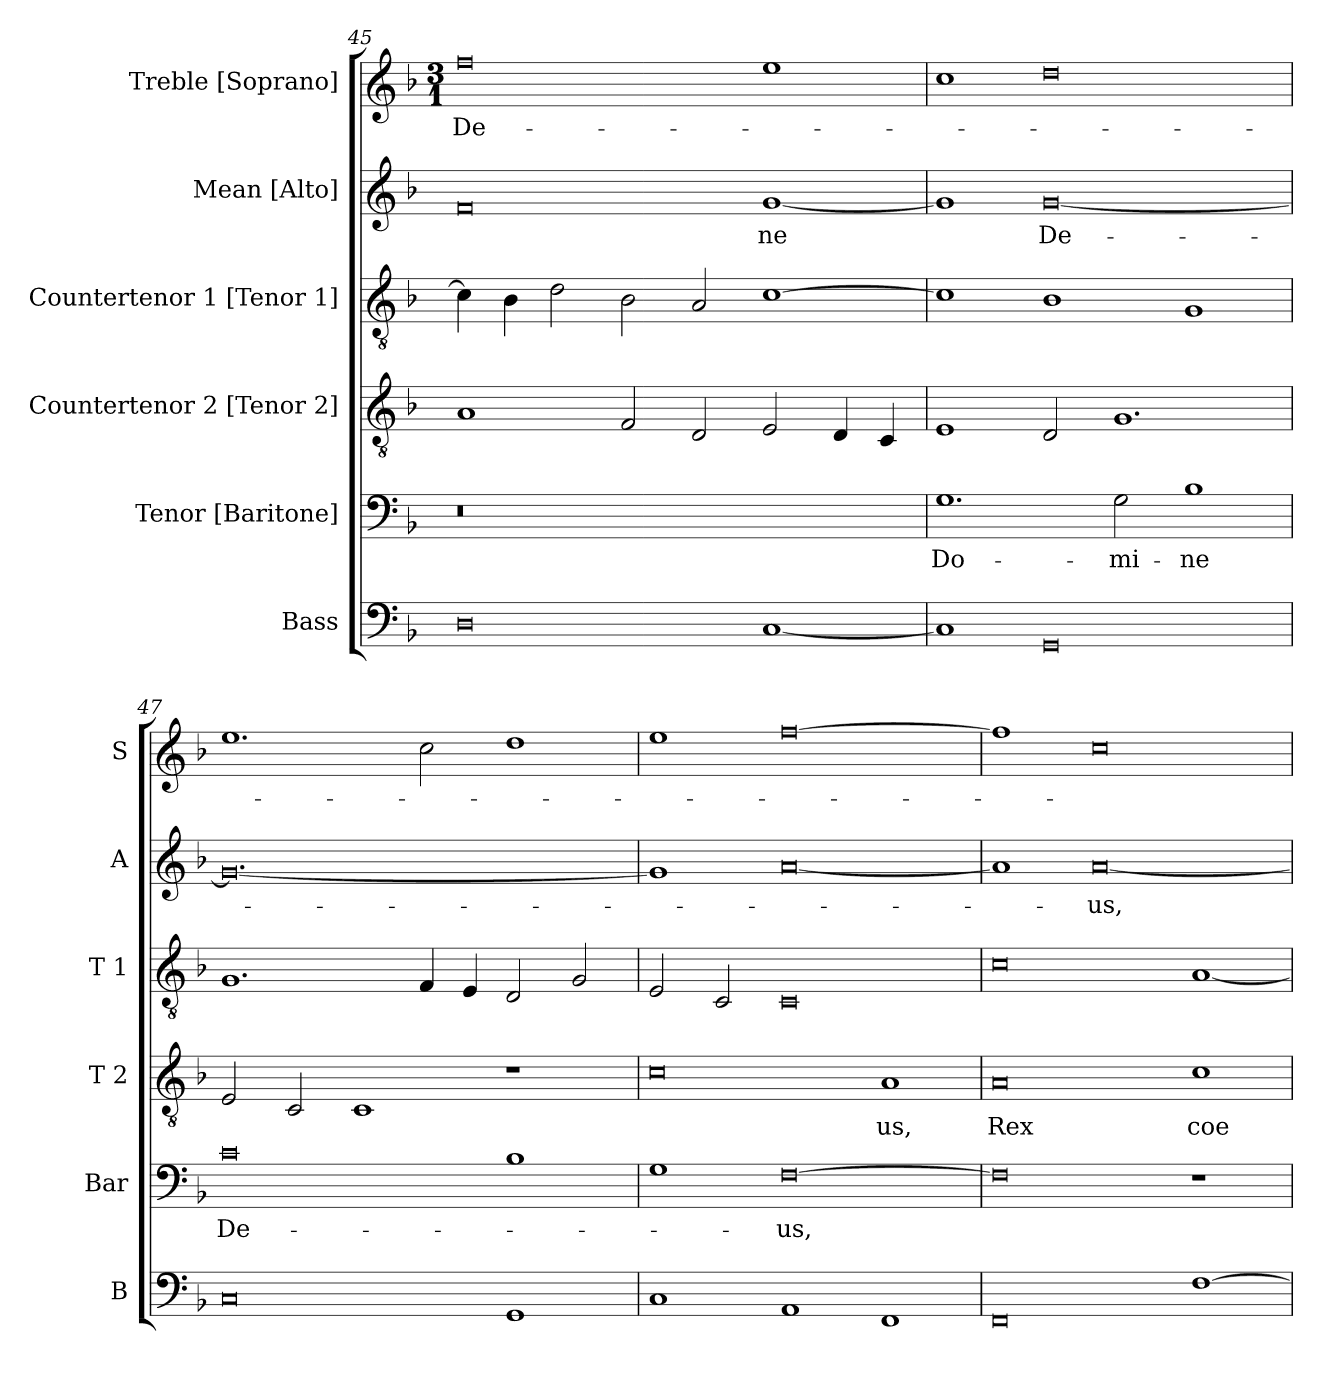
**kern	**kern	**text	**kern	**text	**kern	**kern	**text	**kern	**text
*part6	*part5	*part5	*part4	*part4	*part3	*part2	*part2	*part1	*part1
*staff6	*staff5	*staff5	*staff4	*staff4	*staff3	*staff2	*staff2	*staff1	*staff1
*I"Bass	*I"Tenor [Baritone]	*	*I"Countertenor 2 [Tenor 2]	*	*I"Countertenor 1 [Tenor 1]	*I"Mean [Alto]	*	*I"Treble [Soprano]	*
*I'B	*I'Bar	*	*I'T 2	*	*I'T 1	*I'A	*	*I'S	*
*clefF4	*clefF4	*	*clefGv2	*	*clefGv2	*clefG2	*	*clefG2	*
*k[b-]	*k[b-]	*	*k[b-]	*	*k[b-]	*k[b-]	*	*k[b-]	*
*d:	*d:	*	*d:	*	*d:	*d:	*	*d:	*
*	*	*	*	*	*	*	*	*M3/1	*
=45	=45	=45	=45	=45	=45	=45	=45	=45	=45
!	!	!	!	!	!	!	!	!	!LO:LY:b
0D	0.r	.	1A	.	4c\]	0f	.	0ff	De-
.	.	.	.	.	4B-\	.	.	.	.
.	.	.	.	.	2d\	.	.	.	.
.	.	.	2F/	.	2B-\	.	.	.	.
.	.	.	2D/	.	2A/	.	.	.	.
!	!	!	!	!	!	!	!LO:LY:b	!	!
[1C	.	.	2E/	.	[1c	[1g	-ne	1ee	.
.	.	.	4D/	.	.	.	.	.	.
.	.	.	4C/	.	.	.	.	.	.
=46	=46	=46	=46	=46	=46	=46	=46	=46	=46
!	!	!LO:LY:b	!	!	!	!	!	!	!
1C]	1.G	Do-	1E	.	1c]	1g]	.	1cc	.
!	!	!	!	!	!	!	!LO:LY:b	!	!
0GG	.	.	2D/	.	1B-	[0g	De-	0dd	.
!	!	!LO:LY:b	!	!	!	!	!	!	!
.	2G\	-mi-	1.G	.	.	.	.	.	.
!	!	!LO:LY:b	!	!	!	!	!	!	!
.	1B-	-ne	.	.	1G	.	.	.	.
!!LO:LB:g=z
=47	=47	=47	=47	=47	=47	=47	=47	=47	=47
!	!	!LO:LY:b	!	!	!	!	!	!	!
0C	0c	De-	2E/	.	1.G	0.g_	.	1.ee	.
.	.	.	2C/	.	.	.	.	.	.
.	.	.	1C	.	.	.	.	.	.
.	.	.	.	.	4F/	.	.	2cc\	.
.	.	.	.	.	4E/	.	.	.	.
1GG	1B-	.	1r	.	2D/	.	.	1dd	.
.	.	.	.	.	2G/	.	.	.	.
!!LO:PB:g=z
=48	=48	=48	=48	=48	=48	=48	=48	=48	=48
1C	1G	.	0c	.	2E/	1g]	.	1ee	.
.	.	.	.	.	2C/	.	.	.	.
!	!	!LO:LY:b	!	!	!	!	!	!	!
1AA	[0F	-us,	.	.	0C	[0a	.	[0ff	.
!	!	!	!	!LO:LY:b	!	!	!	!	!
1FF	.	.	1A	-us,	.	.	.	.	.
=49	=49	=49	=49	=49	=49	=49	=49	=49	=49
!	!	!	!	!LO:LY:b	!	!	!	!	!
0FF	0F]	.	0A	Rex	0c	1a]	.	1ff]	.
!	!	!	!	!	!	!	!LO:LY:b	!	!
.	.	.	.	.	.	[0a	-us,	0cc	.
!	!	!	!	!LO:LY:b	!	!	!	!	!
[1F	1r	.	1c	coe-	[1A	.	.	.	.
=	=	=	=	=	=	=	=	=	=
*-	*-	*-	*-	*-	*-	*-	*-	*-	*-
